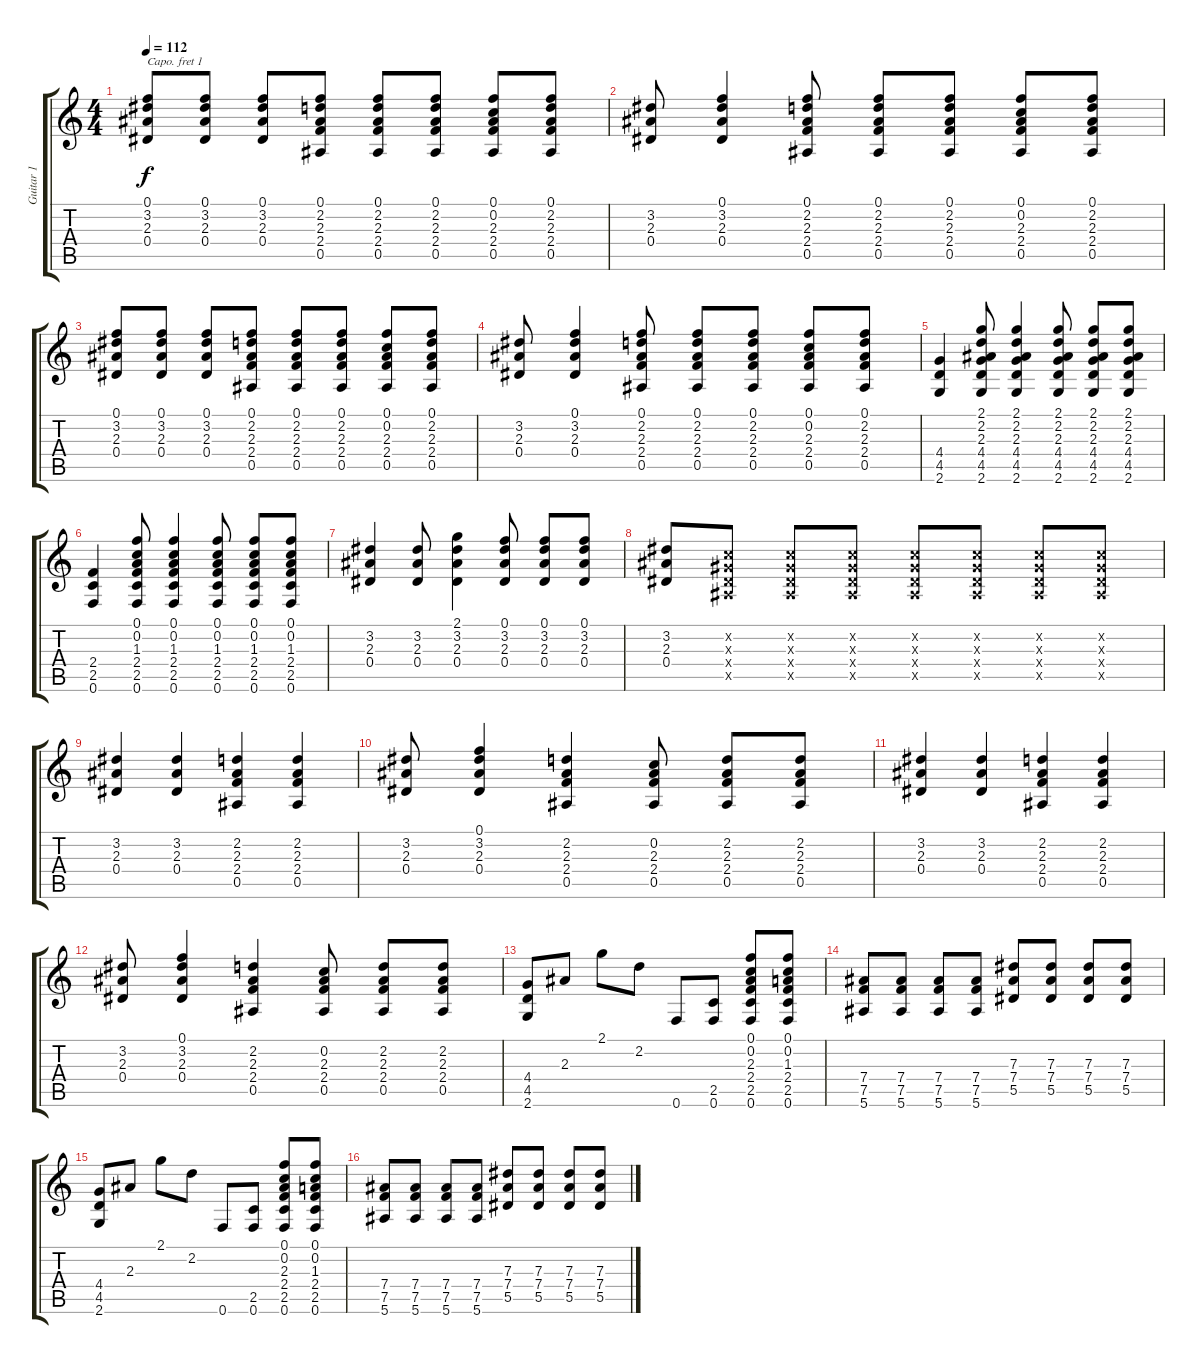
\track ("Guitar 1" "Guitar 1") {instrument acousticguitarsteel}
\staff {score tabs}
\capo 1
\tuning (E4 B3 G3 D3 A2 E2) {hide}
\ts (4 4)
\tempo 112
\clef g2
\ks c
(0.1 3.2 2.3 0.4).8{dy f} (0.1 3.2 2.3 0.4).8 (0.1 3.2 2.3 0.4).8 (0.1 2.2 2.3 2.4 0.5).8 (0.1 2.2 2.3 2.4 0.5).8 (0.1 2.2 2.3 2.4 0.5).8 (0.1 0.2 2.3 2.4 0.5).8 (0.1 2.2 2.3 2.4 0.5).8 |
(3.2 2.3 0.4).8 (0.1 3.2 2.3 0.4).4 (0.1 2.2 2.3 2.4 0.5).8 (0.1 2.2 2.3 2.4 0.5).8 (0.1 2.2 2.3 2.4 0.5).8 (0.1 0.2 2.3 2.4 0.5).8 (0.1 2.2 2.3 2.4 0.5).8 |
(0.1 3.2 2.3 0.4).8 (0.1 3.2 2.3 0.4).8 (0.1 3.2 2.3 0.4).8 (0.1 2.2 2.3 2.4 0.5).8 (0.1 2.2 2.3 2.4 0.5).8 (0.1 2.2 2.3 2.4 0.5).8 (0.1 0.2 2.3 2.4 0.5).8 (0.1 2.2 2.3 2.4 0.5).8 |
(3.2 2.3 0.4).8 (0.1 3.2 2.3 0.4).4 (0.1 2.2 2.3 2.4 0.5).8 (0.1 2.2 2.3 2.4 0.5).8 (0.1 2.2 2.3 2.4 0.5).8 (0.1 0.2 2.3 2.4 0.5).8 (0.1 2.2 2.3 2.4 0.5).8 |
(4.4 4.5 2.6).4 (2.1 2.2 2.3 4.4 4.5 2.6).8 (2.1 2.2 2.3 4.4 4.5 2.6).4 (2.1 2.2 2.3 4.4 4.5 2.6).8 (2.1 2.2 2.3 4.4 4.5 2.6).8 (2.1 2.2 2.3 4.4 4.5 2.6).8 |
(2.4 2.5 0.6).4 (0.1 0.2 1.3 2.4 2.5 0.6).8 (0.1 0.2 1.3 2.4 2.5 0.6).4 (0.1 0.2 1.3 2.4 2.5 0.6).8 (0.1 0.2 1.3 2.4 2.5 0.6).8 (0.1 0.2 1.3 2.4 2.5 0.6).8 |
(3.2 2.3 0.4).4 (3.2 2.3 0.4).8 (2.1 3.2 2.3 0.4).4 (0.1 3.2 2.3 0.4).8 (0.1 3.2 2.3 0.4).8 (0.1 3.2 2.3 0.4).8 |
(3.2 2.3 0.4).8 (0.2{x} 0.3{x} 0.4{x} 0.5{x}).8 (0.2{x} 0.3{x} 0.4{x} 0.5{x}).8 (0.2{x} 0.3{x} 0.4{x} 0.5{x}).8 (0.2{x} 0.3{x} 0.4{x} 0.5{x}).8 (0.2{x} 0.3{x} 0.4{x} 0.5{x}).8 (0.2{x} 0.3{x} 0.4{x} 0.5{x}).8 (0.2{x} 0.3{x} 0.4{x} 0.5{x}).8 |
(3.2 2.3 0.4).4 (3.2 2.3 0.4).4 (2.2 2.3 2.4 0.5).4 (2.2 2.3 2.4 0.5).4 |
(3.2 2.3 0.4).8 (0.1 3.2 2.3 0.4).4 (2.2 2.3 2.4 0.5).4 (0.2 2.3 2.4 0.5).8 (2.2 2.3 2.4 0.5).8 (2.2 2.3 2.4 0.5).8 |
(3.2 2.3 0.4).4 (3.2 2.3 0.4).4 (2.2 2.3 2.4 0.5).4 (2.2 2.3 2.4 0.5).4 |
(3.2 2.3 0.4).8 (0.1 3.2 2.3 0.4).4 (2.2 2.3 2.4 0.5).4 (0.2 2.3 2.4 0.5).8 (2.2 2.3 2.4 0.5).8 (2.2 2.3 2.4 0.5).8 |
(4.4 4.5 2.6).8 2.3.8 2.1.8 2.2.8 0.6.8 (2.5 0.6).8 (0.1 0.2 2.3 2.4 2.5 0.6).8 (0.1 0.2 1.3 2.4 2.5 0.6).8 |
(7.4 7.5 5.6).8 (7.4 7.5 5.6).8 (7.4 7.5 5.6).8 (7.4 7.5 5.6).8 (7.3 7.4 5.5).8 (7.3 7.4 5.5).8 (7.3 7.4 5.5).8 (7.3 7.4 5.5).8 |
(4.4 4.5 2.6).8 2.3.8 2.1.8 2.2.8 0.6.8 (2.5 0.6).8 (0.1 0.2 2.3 2.4 2.5 0.6).8 (0.1 0.2 1.3 2.4 2.5 0.6).8 |
(7.4 7.5 5.6).8 (7.4 7.5 5.6).8 (7.4 7.5 5.6).8 (7.4 7.5 5.6).8 (7.3 7.4 5.5).8 (7.3 7.4 5.5).8 (7.3 7.4 5.5).8 (7.3 7.4 5.5).8
